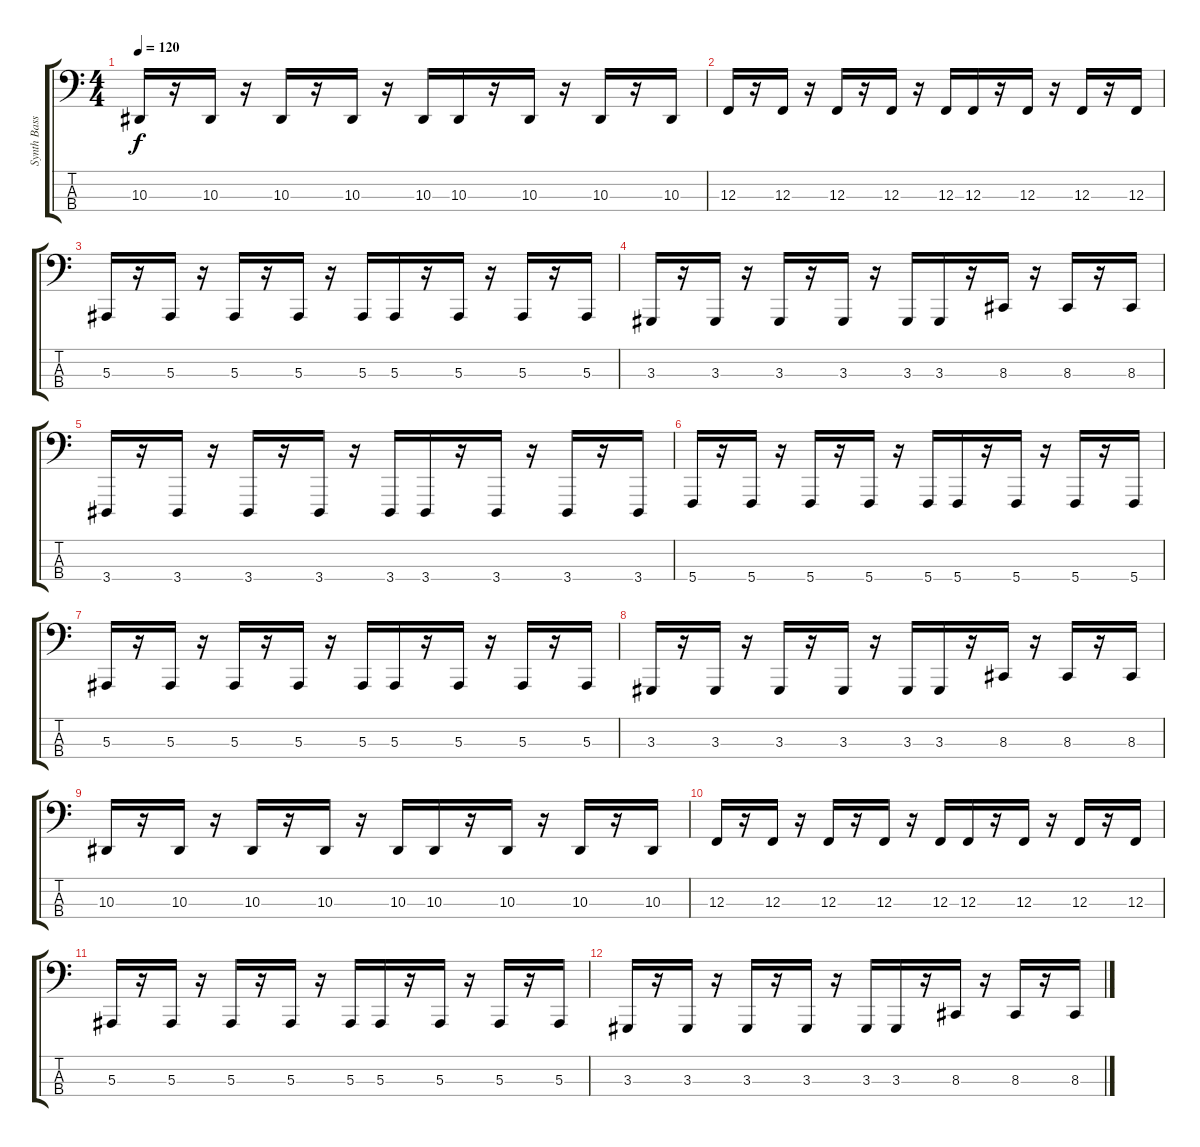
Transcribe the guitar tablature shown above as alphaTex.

\track ("Synth Bass" "Synth Bass") {instrument lead8bassandlead}
\staff {score tabs}
\tuning (Eb2 Bb1 F1 C1) {hide}
\ts (4 4)
\tempo 120
\clef f4
\ks c
10.3.16{dy f} r.16 10.3.16 r.16 10.3.16 r.16 10.3.16 r.16 10.3.16 10.3.16 r.16 10.3.16 r.16 10.3.16 r.16 10.3.16 |
12.3.16 r.16 12.3.16 r.16 12.3.16 r.16 12.3.16 r.16 12.3.16 12.3.16 r.16 12.3.16 r.16 12.3.16 r.16 12.3.16 |
5.3.16 r.16 5.3.16 r.16 5.3.16 r.16 5.3.16 r.16 5.3.16 5.3.16 r.16 5.3.16 r.16 5.3.16 r.16 5.3.16 |
3.3.16 r.16 3.3.16 r.16 3.3.16 r.16 3.3.16 r.16 3.3.16 3.3.16 r.16 8.3.16 r.16 8.3.16 r.16 8.3.16 |
3.4.16 r.16 3.4.16 r.16 3.4.16 r.16 3.4.16 r.16 3.4.16 3.4.16 r.16 3.4.16 r.16 3.4.16 r.16 3.4.16 |
5.4.16 r.16 5.4.16 r.16 5.4.16 r.16 5.4.16 r.16 5.4.16 5.4.16 r.16 5.4.16 r.16 5.4.16 r.16 5.4.16 |
5.3.16 r.16 5.3.16 r.16 5.3.16 r.16 5.3.16 r.16 5.3.16 5.3.16 r.16 5.3.16 r.16 5.3.16 r.16 5.3.16 |
3.3.16 r.16 3.3.16 r.16 3.3.16 r.16 3.3.16 r.16 3.3.16 3.3.16 r.16 8.3.16 r.16 8.3.16 r.16 8.3.16 |
10.3.16 r.16 10.3.16 r.16 10.3.16 r.16 10.3.16 r.16 10.3.16 10.3.16 r.16 10.3.16 r.16 10.3.16 r.16 10.3.16 |
12.3.16 r.16 12.3.16 r.16 12.3.16 r.16 12.3.16 r.16 12.3.16 12.3.16 r.16 12.3.16 r.16 12.3.16 r.16 12.3.16 |
5.3.16 r.16 5.3.16 r.16 5.3.16 r.16 5.3.16 r.16 5.3.16 5.3.16 r.16 5.3.16 r.16 5.3.16 r.16 5.3.16 |
3.3.16 r.16 3.3.16 r.16 3.3.16 r.16 3.3.16 r.16 3.3.16 3.3.16 r.16 8.3.16 r.16 8.3.16 r.16 8.3.16
